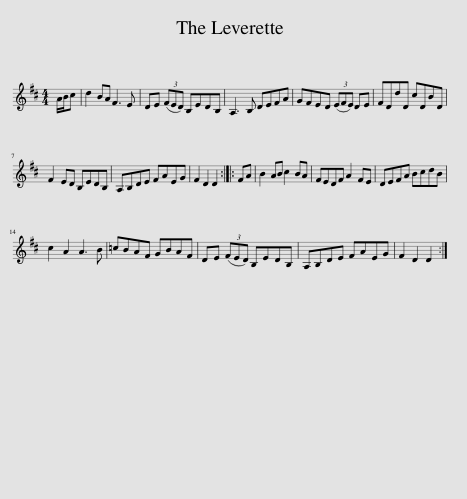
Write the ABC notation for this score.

X:1
L:1/8
M:4/4
I:linebreak $
K:D
V:1 treble
V:1
 A/B/c | d2 BA F3 E | DE (3(FED) B,EDB, | A,3 B, DEFA | GFED (3(EFE) DE | %5
 FDdD cDBD |$ F2 ED B,EDB, | A,B,DE FAEG | F2 D2 D2 :: FA | %10
 B2 AB c2 BA | FEDF A2 FE | DEFA BcdB |$ c2 A2 A3 B | =cBAF GBAF | %15
 DE (3(FED) B,EDB, | A,B,DE FAEG | F2 D2 D2 :| %18
